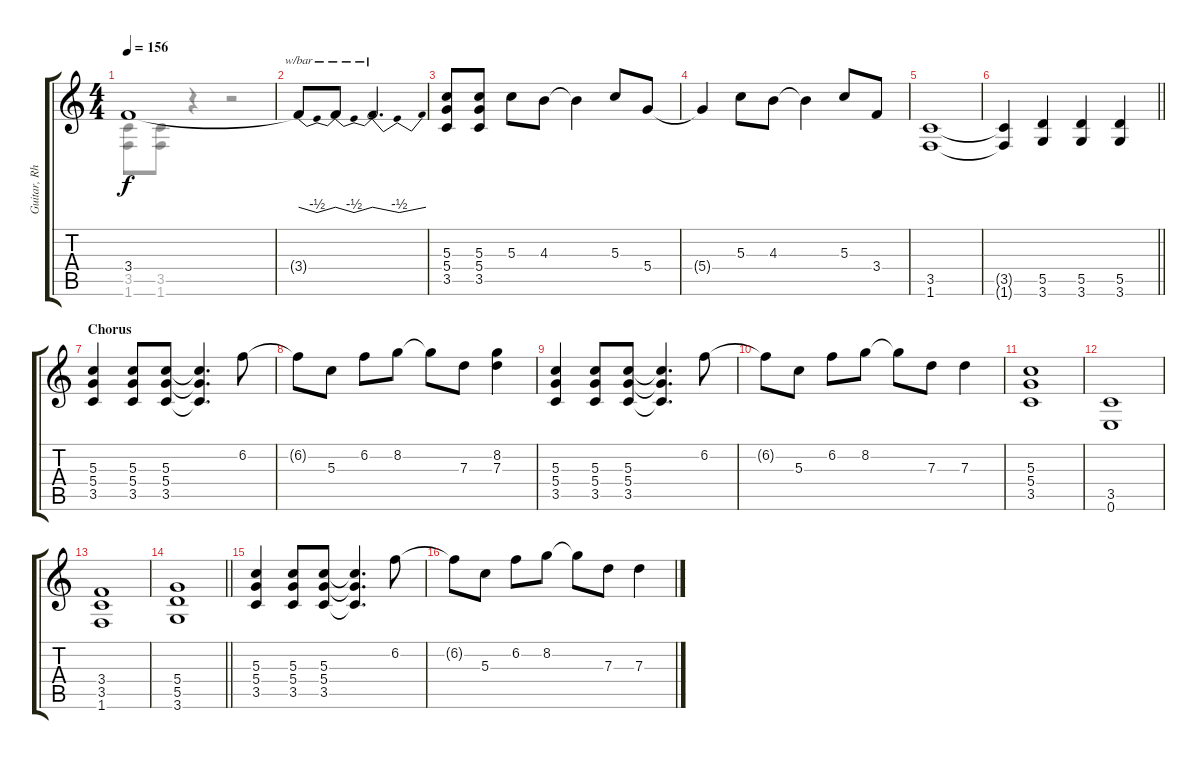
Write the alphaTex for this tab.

\track ("Guitar, Rhythm" "Guitar, Rh") {instrument distortionguitar}
\staff {score tabs}
\tuning (E4 B3 G3 D3 A2 E2) {hide}
\voice
\ts (4 4)
\tempo 156
\clef g2
\ks c
3.4{t}.1{dy f} |
3.4{t}.8{tbe (dip default 0 0 30 -2 60 0)} 3.4{t}.8{tbe (dip default 0 0 30 -2 60 0)} 3.4{t}.2{d tbe (dip default 0 0 30 -2 60 0)} |
(5.3 5.4 3.5).8 (5.3 5.4 3.5).8 5.3.8 4.3.8 4.3{t}.4 5.3.8 5.4.8 |
5.4{t}.4 5.3.8 4.3.8 4.3{t}.4 5.3.8 3.4.8 |
(3.5 1.6).1 |
\barLineRight lightlight
(3.5{t} 1.6{t}).4 (5.5 3.6).4 (5.5 3.6).4 (5.5 3.6).4 |
\section ("" "Chorus")
(5.3 5.4 3.5).4 (5.3 5.4 3.5).8 (5.3 5.4 3.5).8 (5.3{t} 5.4{t} 3.5{t}).4{d} 6.2.8 |
6.2{t}.8 5.3.8 6.2.8 8.2.8 8.2{t}.8 7.3.8 (8.2 7.3).4 |
(5.3 5.4 3.5).4 (5.3 5.4 3.5).8 (5.3 5.4 3.5).8 (5.3{t} 5.4{t} 3.5{t}).4{d} 6.2.8 |
6.2{t}.8 5.3.8 6.2.8 8.2.8 8.2{t}.8 7.3.8 7.3.4 |
(5.3 5.4 3.5).1 |
(3.5 0.6).1 |
(3.4 3.5 1.6).1 |
\barLineRight lightlight
(5.4 5.5 3.6).1 |
(5.3 5.4 3.5).4 (5.3 5.4 3.5).8 (5.3 5.4 3.5).8 (5.3{t} 5.4{t} 3.5{t}).4{d} 6.2.8 |
6.2{t}.8 5.3.8 6.2.8 8.2.8 8.2{t}.8 7.3.8 7.3.4
\voice
\clef g2
\ottava regular
\simile none
\ks c
(3.5 1.6).8{dy f} (3.5 1.6).8 r.4 r.2 |
|
|
|
|
\barLineRight lightlight
|
|
|
|
|
|
|
|
\barLineRight lightlight
|
|
